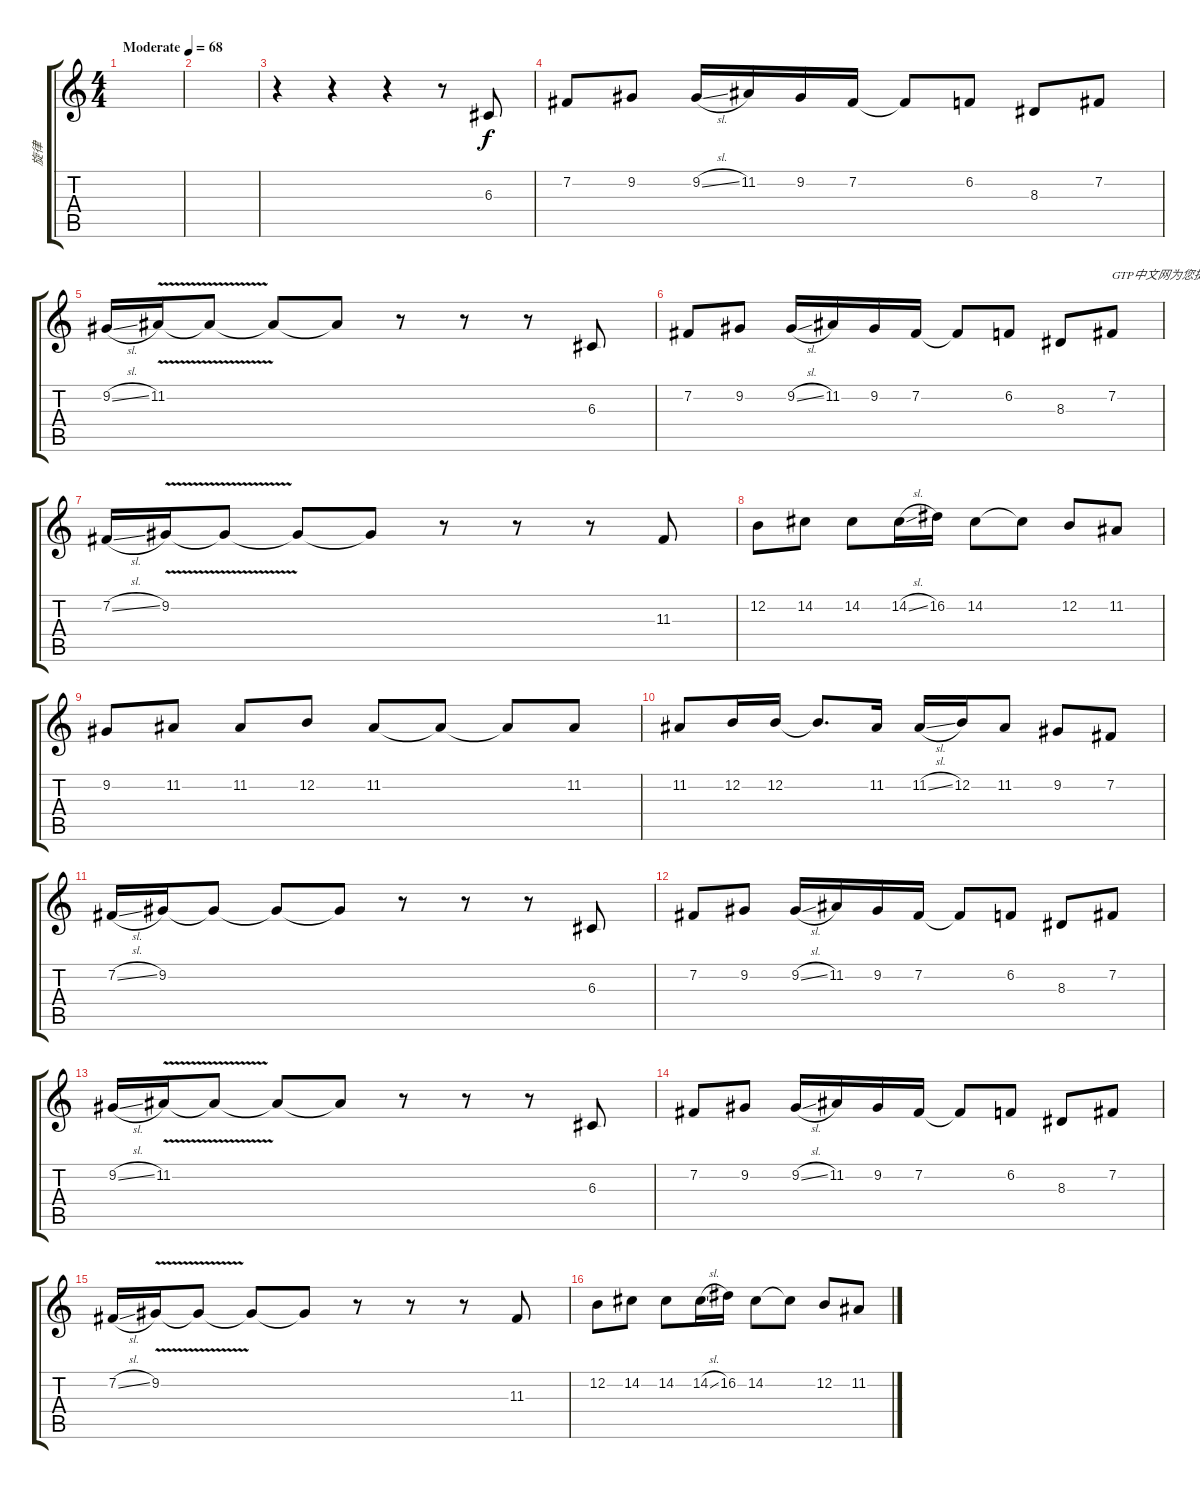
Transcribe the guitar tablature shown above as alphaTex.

\track ("旋律" "旋律") {instrument sopranosax}
\staff {score tabs}
\tuning (E4 B3 G3 D3 A2 E2) {hide}
\ts (4 4)
\tempo (68 "Moderate")
\clef g2
\ks c
|
|
r.4 r.4 r.4 r.8 6.3.8 |
7.2.8 9.2.8 9.2{sl}.16 11.2.16 9.2.16 7.2.16 7.2{t}.8 6.2.8 8.3.8 7.2.8 |
9.2{sl}.16 11.2{v}.16 11.2{t}.8 11.2{t}.8 11.2{t}.8 r.8 r.8 r.8 6.3.8 |
7.2.8 9.2.8 9.2{sl}.16 11.2.16 9.2.16 7.2.16 7.2{t}.8 6.2.8 8.3.8 7.2.8{txt "GTP中文网为您提供优秀的谱子"} |
7.2{sl}.16 9.2{v}.16 9.2{t}.8 9.2{t}.8 9.2{t}.8 r.8 r.8 r.8 11.3.8 |
12.2.8 14.2.8 14.2.8 14.2{sl}.16 16.2.16 14.2.8 14.2{t}.8 12.2.8 11.2.8 |
9.2.8 11.2.8 11.2.8 12.2.8 11.2.8 11.2{t}.8 11.2{t}.8 11.2.8 |
11.2.8 12.2.16 12.2.16 12.2{t}.8{d} 11.2.16 11.2{sl}.16 12.2.16 11.2.8 9.2.8 7.2.8 |
7.2{sl}.16 9.2.16 9.2{t}.8 9.2{t}.8 9.2{t}.8 r.8 r.8 r.8 6.3.8 |
7.2.8 9.2.8 9.2{sl}.16 11.2.16 9.2.16 7.2.16 7.2{t}.8 6.2.8 8.3.8 7.2.8 |
9.2{sl}.16 11.2{v}.16 11.2{t}.8 11.2{t}.8 11.2{t}.8 r.8 r.8 r.8 6.3.8 |
7.2.8 9.2.8 9.2{sl}.16 11.2.16 9.2.16 7.2.16 7.2{t}.8 6.2.8 8.3.8 7.2.8 |
7.2{sl}.16 9.2{v}.16 9.2{t}.8 9.2{t}.8 9.2{t}.8 r.8 r.8 r.8 11.3.8 |
12.2.8 14.2.8 14.2.8 14.2{sl}.16 16.2.16 14.2.8 14.2{t}.8 12.2.8 11.2.8
